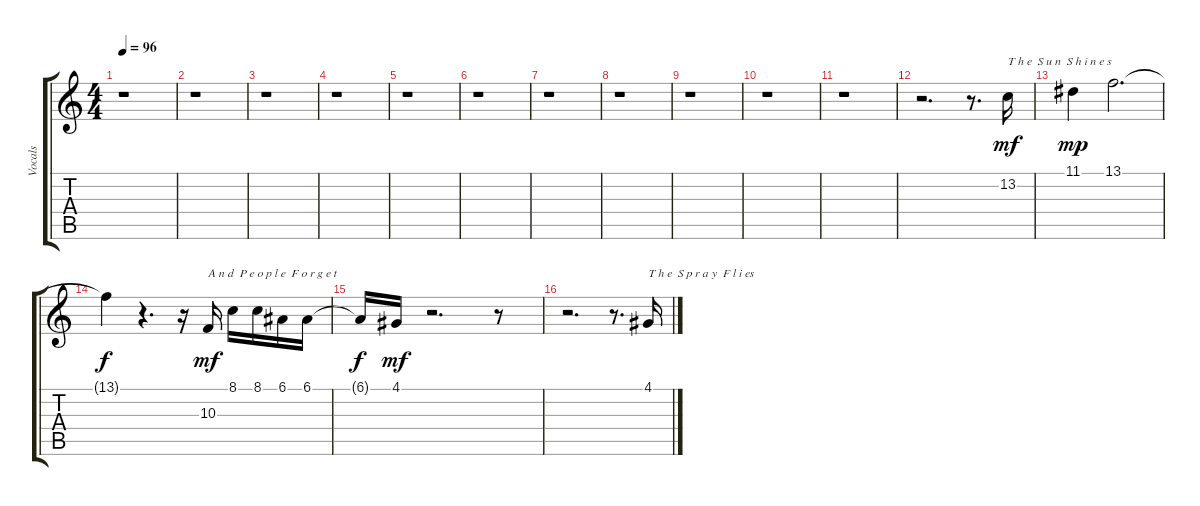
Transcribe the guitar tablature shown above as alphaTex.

\track ("Vocals" "Vocals") {instrument lead2sawtooth}
\staff {score tabs}
\tuning (E4 B3 G3 D3 A2 E2) {hide}
\ts (4 4)
\tempo 96
\clef g2
\ks c
r.1{dy mf} |
r.1 |
r.1 |
r.1 |
r.1 |
r.1 |
r.1 |
r.1 |
r.1 |
r.1 |
r.1 |
r.2{d} r.8{d} 13.2.16{txt "T h e  S u n  S h i n e s"} |
11.1.4{dy mp} 13.1.2{d} |
13.1{t}.4{dy f} r.4{d} r.16 10.3.16{txt "A n d  P e o p l e  F o r g e t" dy mf} 8.1.16 8.1.16 6.1.16 6.1.16 |
6.1{t}.16{dy f} 4.1.16{dy mf} r.2{d} r.8 |
r.2{d} r.8{d} 4.1.16{txt "T h e  S p r a y  F l i es"}
